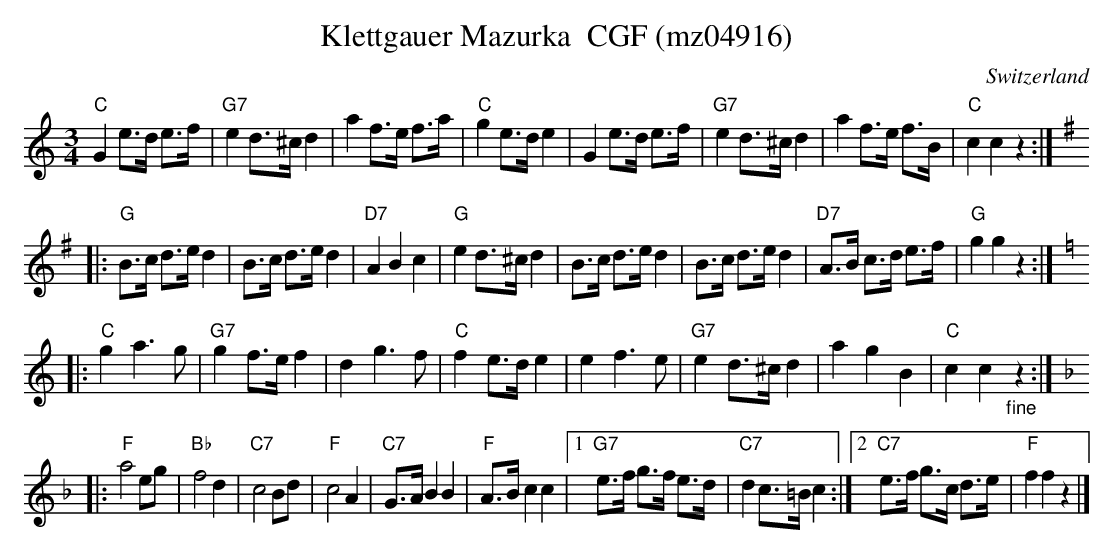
X:1
T: Klettgauer Mazurka  CGF (mz04916)
M:3/4
L:1/8
O:Switzerland
K:C major
"C"G2 e>d e>f | "G7"e2 d>^c d2 | a2 f>e f>a | "C"g2 e>de2 | G2 e>d e>f | "G7"e2 d>^c d2 | a2 f>e f>B | "C"c2c2z2 :| [K:G]
|: "G"B>c d>ed2 | B>c d>ed2 | "D7"A2B2c2 | "G"e2d>^cd2 | B>c d>ed2 | B>c d>ed2 | "D7"A>B c>d e>f | "G"g2g2z2 :| [K:C]
|: "C"g2a3g | "G7"g2f>ef2 | d2g3f | "C"f2e>de2 | e2f3e | "G7"e2 d>^cd2 | a2g2B2 | "C"c2c2"_fine"z2 :| [K:F]
|: "F"a4eg | "Bb"f4d2 | "C7"c4Bd | "F"c4A2 | "C7"G>AB2B2 | "F"A>B c2c2 |1 "G7"e>f g>f e>d | "C7"d2c>=Bc2 :|2 "C7"e>f g>c d>e | "F"f2f2z2 |]
